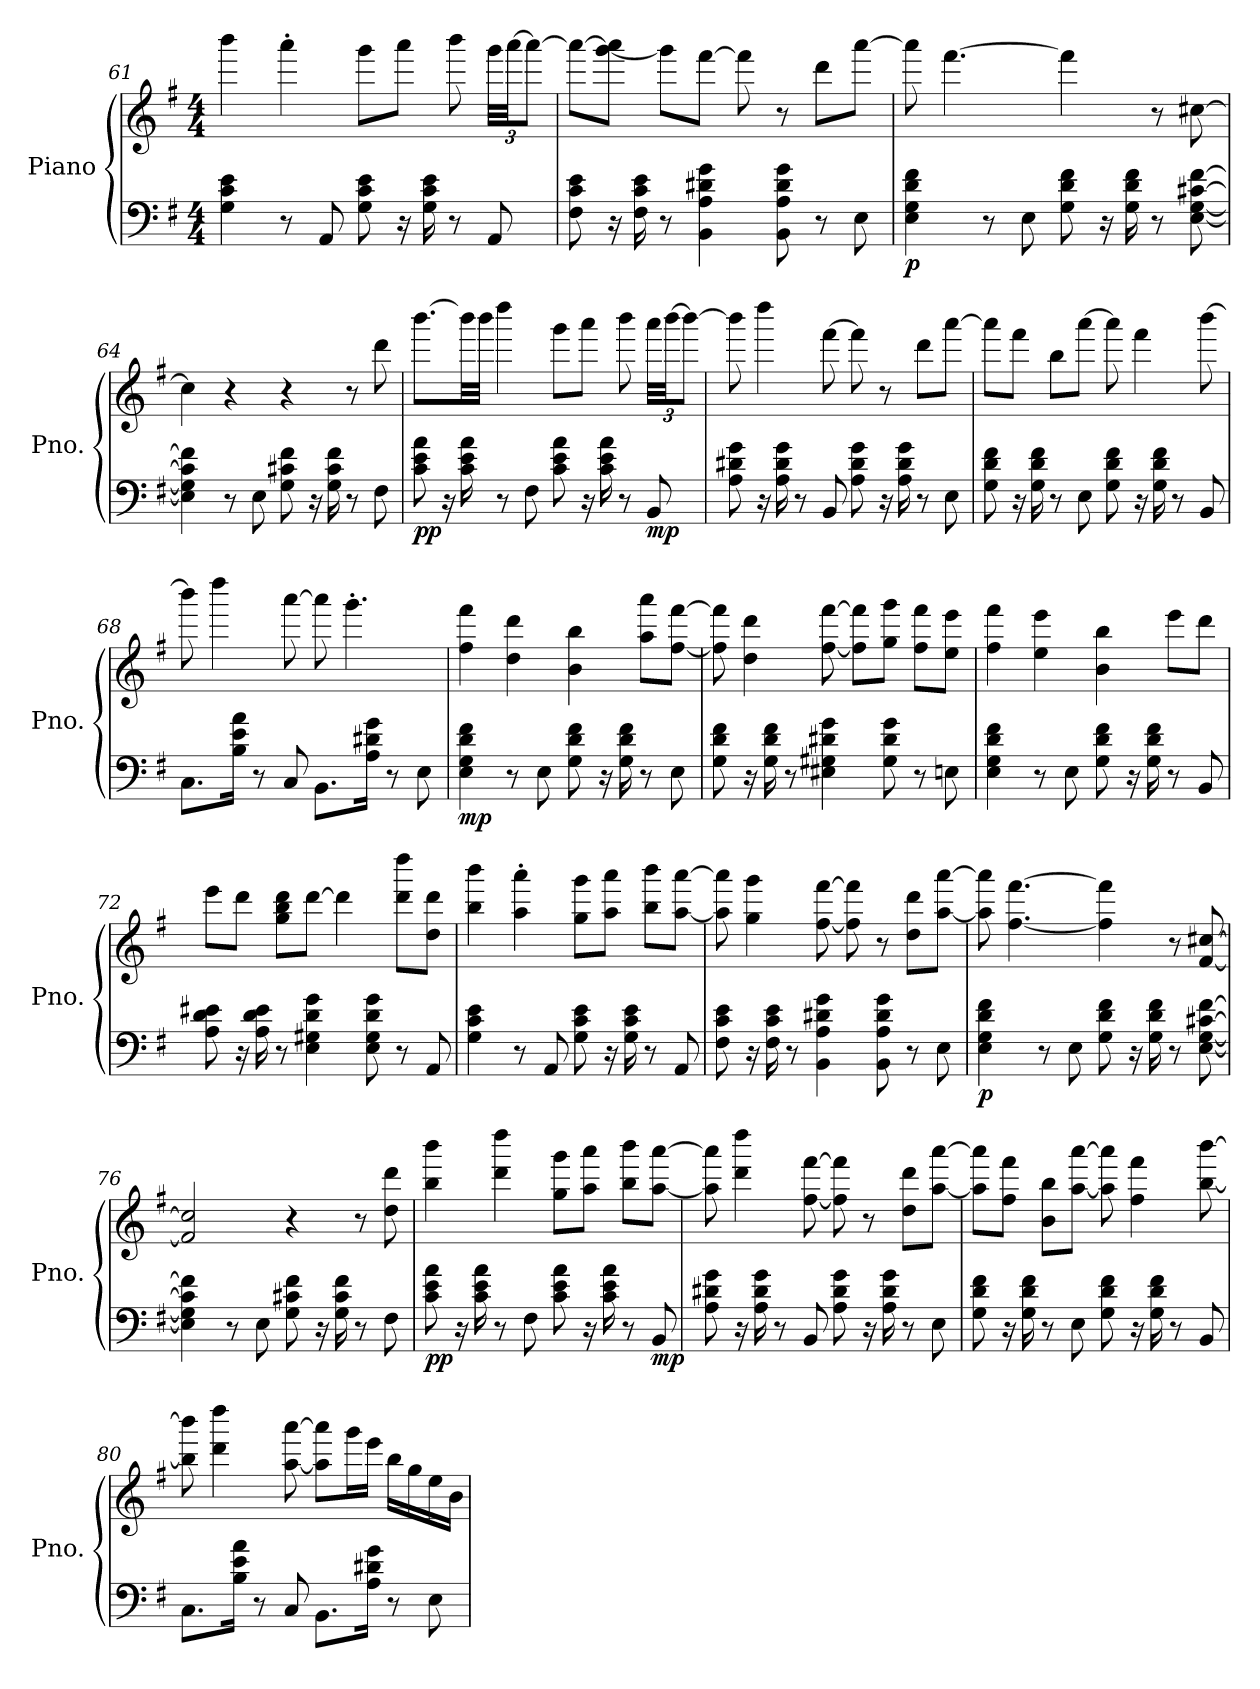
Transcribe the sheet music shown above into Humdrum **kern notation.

**kern	**kern	**dynam
*part1	*part1	*part1
*staff2	*staff1	*staff1/2
*I"Piano	*	*
*I'Pno.	*	*
*clefF4	*clefG2	*
*k[f#]	*k[f#]	*
*M4/4	*M4/4	*
=61	=61	=61
4G 4c 4e	4bbb	.
8r	4aaa'	.
8AA	.	.
8G 8c 8e	8gggL	.
16r	8aaaJ	.
16G 16c 16e	.	.
8r	8bbb	.
8AA	48gggLLL	.
.	[48aaaJJ	.
.	12aaaJ_	.
!!LO:LB:g=z
=62	=62	=62
8F# 8c 8e	8aaaL_	.
16r	[8ggg 8aaa]J	.
16F# 16c 16e	.	.
8r	8gggL]	.
4BB 4A 4d#X 4g	[8fff#J	.
.	8fff#]	.
8BB 8A 8d# 8g	8r	.
8r	8dddL	.
8E	[8aaaJ	.
=63	=63	=63
!	!	!LO:DY:b=2
4E 4G 4d 4f#	8aaa]	p
.	[4.fff#	.
8r	.	.
8E	.	.
8f# 8d 8G	4fff#]	.
16r	.	.
16G 16d 16f#	.	.
8r	8r	.
[8E [8G [8c#X [8f#	[8cc#X	.
=64	=64	=64
4E] 4G] 4c#] 4f#]	4cc#]	.
8r	4r	.
8E	.	.
8f# 8c#X 8G	4r	.
16r	.	.
16G 16c# 16f#	.	.
8r	8r	.
8F#	8ddd	.
=65	=65	=65
!	!	!LO:DY:b=2
8c 8e 8a	[8.bbbL	pp
16r	.	.
16c 16e 16a	32bbbLL]	.
.	32bbbJJJ	.
8r	4dddd	.
8F#	.	.
8c 8e 8a	8gggL	.
16r	8aaaJ	.
16c 16e 16a	.	.
8r	8bbb	.
!	!	!LO:DY:b=2
8BB	48aaaLLL	mp
.	[48bbbJJ	.
.	12bbbJ_	.
=66	=66	=66
8A 8d#X 8g	8bbb]	.
16r	4dddd	.
16A 16d# 16g	.	.
8r	.	.
8BB	[8fff#	.
8A 8d# 8g	8fff#]	.
16r	8r	.
16A 16d# 16g	.	.
8r	8dddL	.
8E	[8aaaJ	.
=67	=67	=67
8f# 8d 8G	8aaaL]	.
16r	8fff#J	.
16G 16d 16f#	.	.
8r	8bbL	.
8E	[8aaaJ	.
8f# 8d 8G	8aaa]	.
16r	4fff#	.
16G 16d 16f#	.	.
8r	.	.
8BB	[8bbb	.
!!LO:PB:g=z
=68	=68	=68
8.CL	8bbb]	.
.	4dddd	.
16B 16e 16aJk	.	.
8r	.	.
8C	[8aaa	.
8.BBL	8aaa]	.
.	4.ggg'	.
16A 16d#X 16gJk	.	.
8r	.	.
8E	.	.
=69	=69	=69
!	!	!LO:DY:b=2
4E 4G 4d 4f#	4ff# 4fff#	mp
8r	4dd 4ddd	.
8E	.	.
8f# 8d 8G	4b 4bb	.
16r	.	.
16G 16d 16f#	.	.
8r	8aa 8aaaL	.
8E	[8ff# [8fff#J	.
=70	=70	=70
8f# 8d 8G	8ff#] 8fff#]	.
16r	4dd 4ddd	.
16G 16d 16f#	.	.
8r	.	.
4E#X 4G#X 4d#X 4g	[8ff# [8fff#	.
.	8ff#] 8fff#]L	.
8G# 8d# 8g	8gg 8gggJ	.
8r	8ff# 8fff#L	.
8En	8ee 8eeeJ	.
=71	=71	=71
4E 4G 4d 4f#	4ff# 4fff#	.
8r	4ee 4eee	.
8E	.	.
8f# 8d 8G	4b 4bb	.
16r	.	.
16G 16d 16f#	.	.
8r	8eeeL	.
8BB	8dddJ	.
=72	=72	=72
8A 8d 8e#X	8eeeL	.
16r	8dddJ	.
16A 16d 16e#	.	.
8r	8gg 8bb 8dddL	.
4E 4G#X 4d 4g	[8dddJ	.
.	4ddd]	.
8E 8G# 8d 8g	.	.
8r	8ddd 8ddddL	.
8AA	8dd 8dddJ	.
=73	=73	=73
4G 4c 4e	4bb 4bbb	.
8r	4aa' 4aaa'	.
8AA	.	.
8G 8c 8e	8gg 8gggL	.
16r	8aa 8aaaJ	.
16G 16c 16e	.	.
8r	8bb 8bbbL	.
8AA	[8aa [8aaaJ	.
=74	=74	=74
8F# 8c 8e	8aa] 8aaa]	.
16r	4gg 4ggg	.
16F# 16c 16e	.	.
8r	.	.
4BB 4A 4d#X 4g	[8ff# [8fff#	.
.	8ff#] 8fff#]	.
8BB 8A 8d# 8g	8r	.
8r	8dd 8dddL	.
8E	[8aa [8aaaJ	.
=75	=75	=75
!	!	!LO:DY:b=2
4E 4G 4d 4f#	8aa] 8aaa]	p
.	[4.ff# [4.fff#	.
8r	.	.
8E	.	.
8f# 8d 8G	4ff#] 4fff#]	.
16r	.	.
16G 16d 16f#	.	.
8r	8r	.
[8E [8G [8c#X [8f#	[8f# [8cc#X	.
=76	=76	=76
4E] 4G] 4c#] 4f#]	2f#] 2cc#]	.
8r	.	.
8E	.	.
8f# 8c#X 8G	4r	.
16r	.	.
16G 16c# 16f#	.	.
8r	8r	.
8F#	8dd 8ddd	.
=77	=77	=77
!	!	!LO:DY:b=2
8c 8e 8a	4bb 4bbb	pp
16r	.	.
16c 16e 16a	.	.
8r	4ddd 4dddd	.
8F#	.	.
8c 8e 8a	8gg 8gggL	.
16r	8aa 8aaaJ	.
16c 16e 16a	.	.
8r	8bbb 8bbL	.
!	!	!LO:DY:b=2
8BB	[8aa [8aaaJ	mp
!!LO:LB:g=z
=78	=78	=78
8A 8d#X 8g	8aaa] 8aa]	.
16r	4ddd 4dddd	.
16A 16d# 16g	.	.
8r	.	.
8BB	[8ff# [8fff#	.
8A 8d# 8g	8ff#] 8fff#]	.
16r	8r	.
16A 16d# 16g	.	.
8r	8dd 8dddL	.
8E	[8aa [8aaaJ	.
=79	=79	=79
8f# 8d 8G	8aa] 8aaa]L	.
16r	8ff# 8fff#J	.
16G 16d 16f#	.	.
8r	8b 8bbL	.
8E	[8aa [8aaaJ	.
8f# 8d 8G	8aa] 8aaa]	.
16r	4ff# 4fff#	.
16G 16d 16f#	.	.
8r	.	.
8BB	[8bb [8bbb	.
!!LO:LB:g=z
=80	=80	=80
8.CL	8bb] 8bbb]	.
.	4ddd 4dddd	.
16B 16e 16aJk	.	.
8r	.	.
8C	[8aa [8aaa	.
8.BBL	8aa] 8aaa]L	.
.	16gggL	.
16A 16d#X 16gJk	16eeeJJ	.
8r	16bbLL	.
.	16gg	.
8E	16ee	.
.	16bJJ	.
=	=	=
*-	*-	*-
